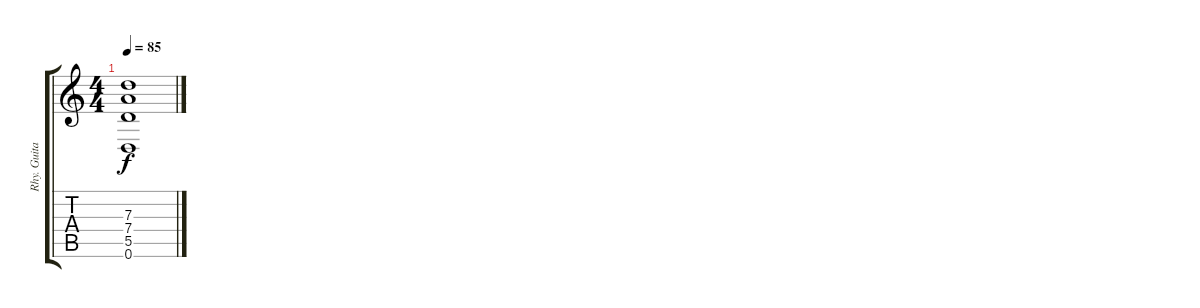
\track ("Rhy. Guitar 2" "Rhy. Guita") {instrument overdrivenguitar}
\staff {score tabs}
\tuning (E4 B3 G3 D3 A2 D2) {hide}
\ts (4 4)
\tempo 85
\clef g2
\ks c
(7.3{t} 7.4{t} 5.5{t} 0.6{t}).1{dy f}
